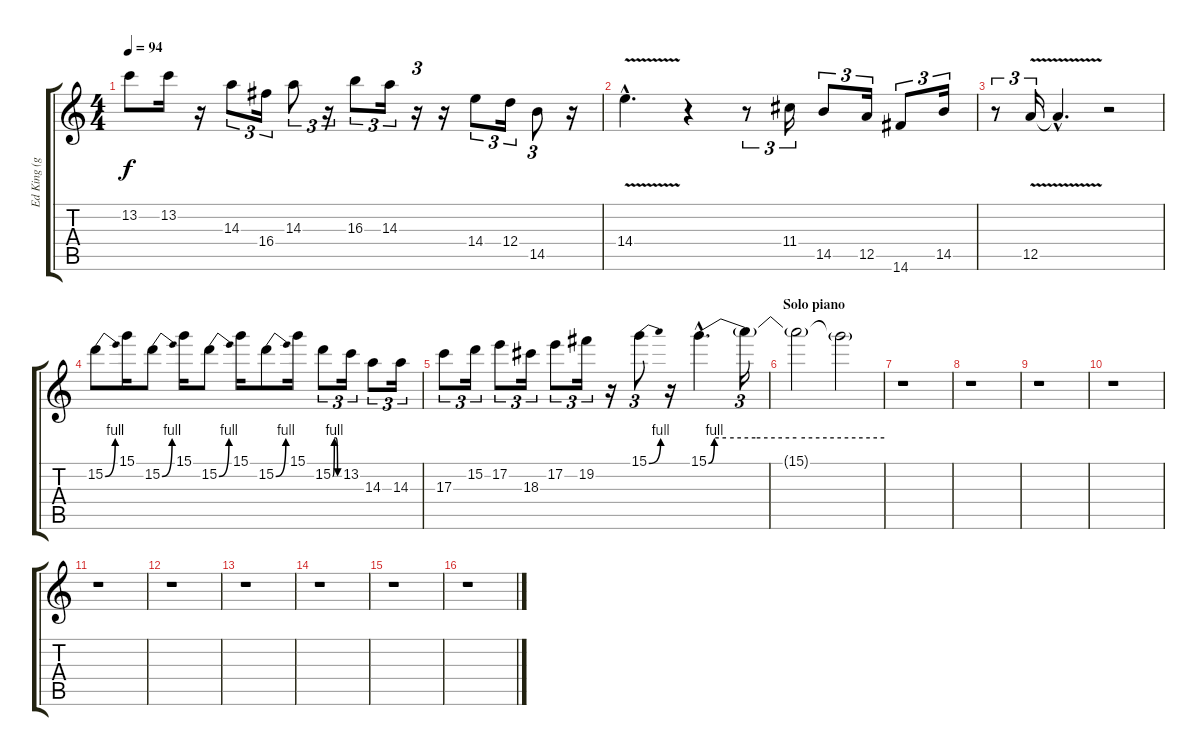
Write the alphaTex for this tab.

\track ("Ed King (guitar fills)" "Ed King (g") {instrument overdrivenguitar}
\staff {score tabs}
\tuning (E4 B3 G3 D3 A2 E2) {hide}
\ts (4 4)
\tempo 94
\clef g2
\ks c
13.2{t}.8{dy f} 13.2.16 r.16 14.3.8{tu (3 2)} 16.4.16{tu (3 2)} 14.3.8{tu (3 2)} r.16{tu (3 2)} 16.3.8{tu (3 2)} 14.3.16{tu (3 2)} r.16{tu (3 2)} r.16 14.4.8{tu (3 2)} 12.4.16{tu (3 2)} 14.5.8{tu (3 2)} r.16 |
14.4{v hac}.4{d} r.4 r.8{tu (3 2)} 11.4.16{tu (3 2)} 14.5.8{tu (3 2)} 12.5.16{tu (3 2)} 14.6.8{tu (3 2)} 14.5.16{tu (3 2)} |
r.8{tu (3 2)} 12.5{v}.16{tu (3 2)} 12.5{hac t}.4{d} r.2 |
15.2{be (bend 0 0 60 4)}.8 15.1.16 15.2{be (bend 0 0 60 4)}.8 15.1.16 15.2{be (bend 0 0 60 4)}.8 15.1.16 15.2{be (bend 0 0 60 4)}.8 15.1.16 15.2{be (custom 0 0 15 4 30 4 45 0 60 0)}.8{tu (3 2)} 13.2.16{tu (3 2)} 14.3.8{tu (3 2)} 14.3.16{tu (3 2)} |
17.3.8{tu (3 2)} 15.2.16{tu (3 2)} 17.2.8{tu (3 2)} 18.3.16{tu (3 2)} 17.2.8{tu (3 2)} 19.2.16{tu (3 2)} r.16 15.1{be (bend 0 0 60 4)}.8{tu (3 2)} r.16 15.1{be (custom 0 0 2 4 6 4 16 4 30 4 60 4) hac}.4{d volume 7} 15.1{t}.16{tu (3 2)} |
\section ("" "Solo piano")
15.1{t}.2 15.1{t}.2{volume 0} |
r.1 |
r.1 |
r.1 |
r.1 |
r.1 |
r.1 |
r.1 |
r.1 |
r.1 |
r.1
